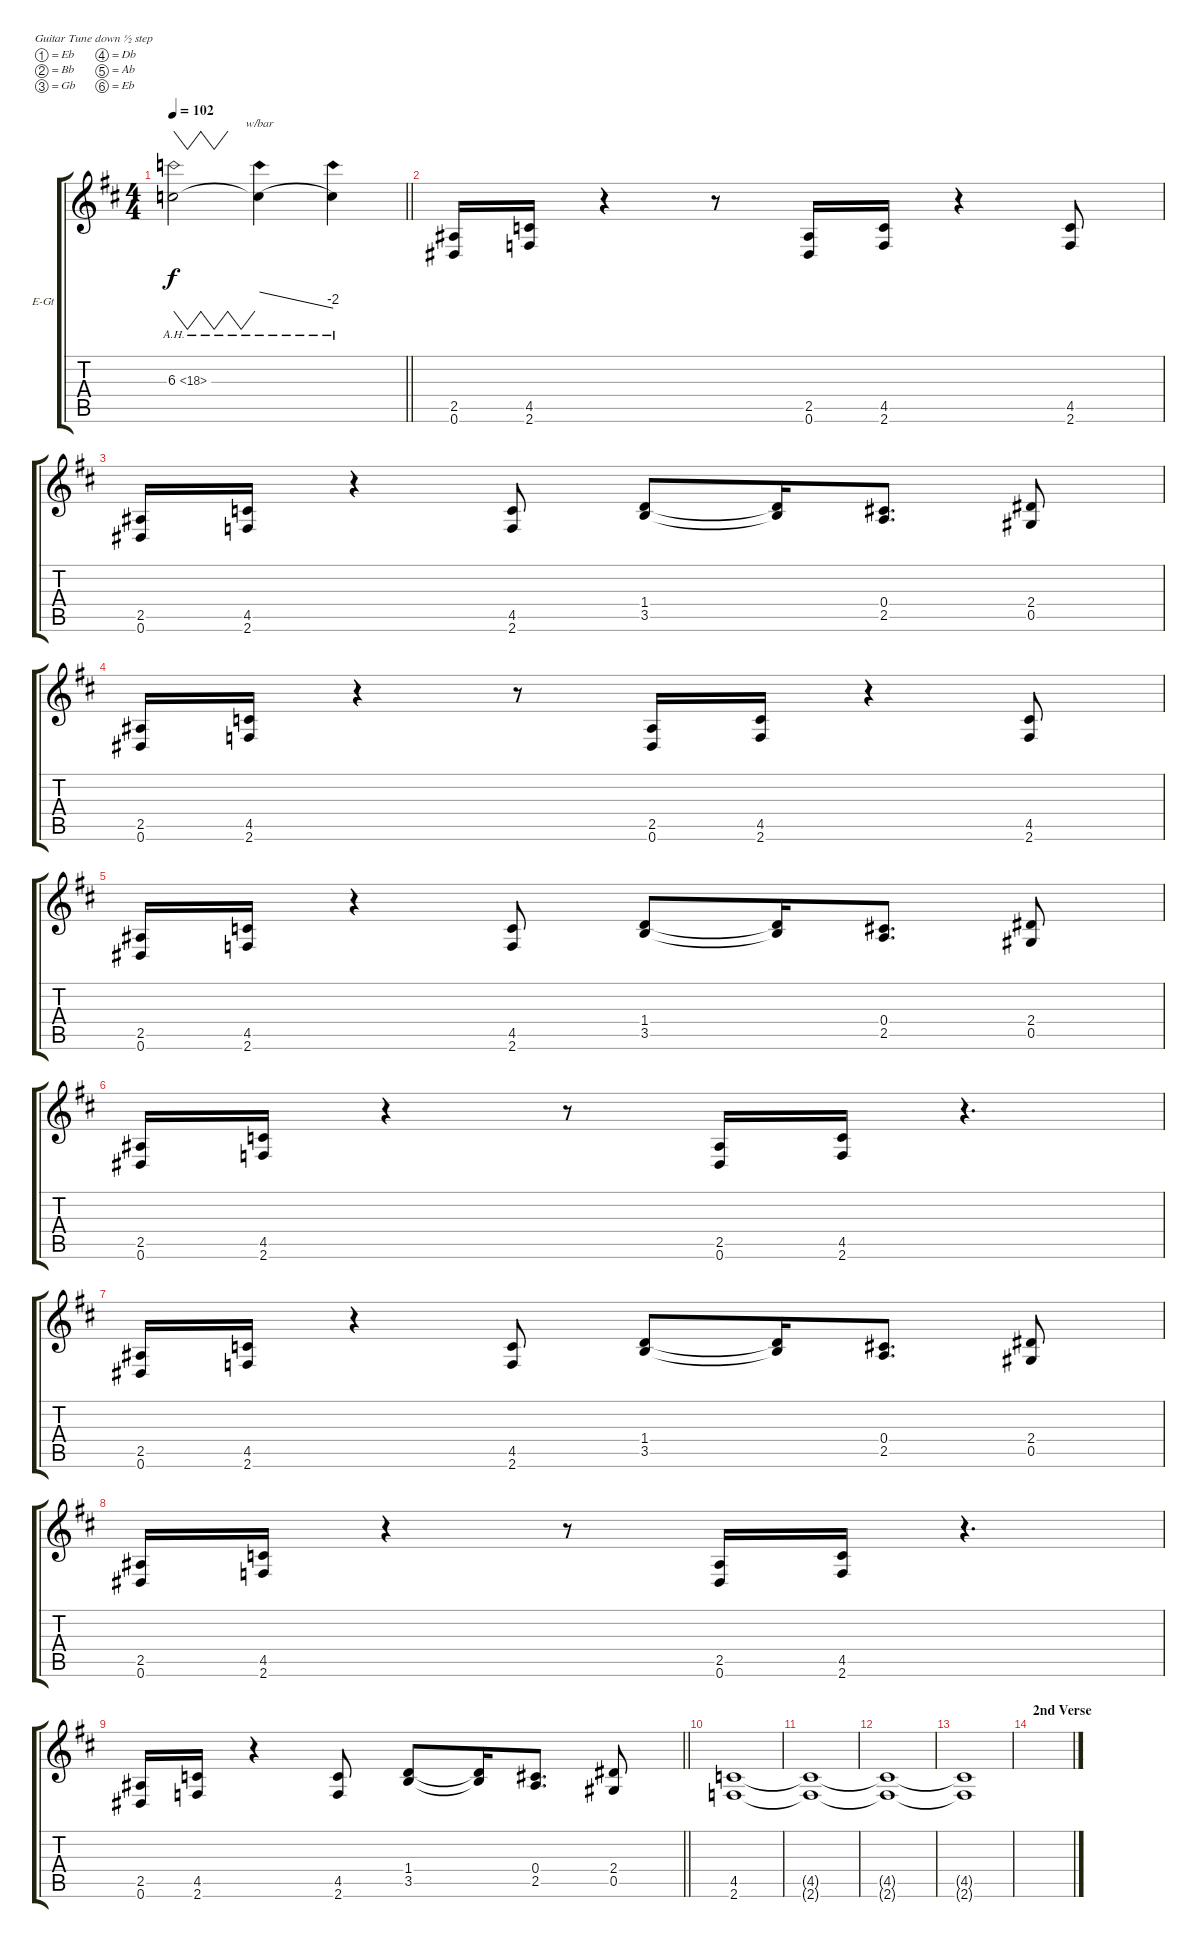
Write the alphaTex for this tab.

\bracketExtendMode groupsimilarinstruments
\firstSystemTrackNameOrientation horizontal
\otherSystemsTrackNameOrientation horizontal
\track ("Solo Gtr." "E-Gt") {instrument distortionguitar}
\staff {score tabs}
\tuning (Eb4 Bb3 Gb3 Db3 Ab2 Eb2)
\ts (4 4)
\tempo 102
\clef g2
\barLineRight lightlight
\ks d
6.3{ah 12 t}.2{vw dy f} 6.3{ah 12 t}.4{tbe (dive default 0 0 60 -8)} 6.3{ah 12 t}.4 |
(2.5 0.6).16 (4.5 2.6).16 r.4 r.8 (2.5 0.6).16 (4.5 2.6).16 r.4 (4.5 2.6).8 |
(2.5 0.6).16 (4.5 2.6).16 r.4 (4.5 2.6).8 (1.4 3.5).8 (1.4{t} 3.5{t}).16 (0.4 2.5).8{d} (2.4 0.5).8 |
(2.5 0.6).16 (4.5 2.6).16 r.4 r.8 (2.5 0.6).16 (4.5 2.6).16 r.4 (4.5 2.6).8 |
(2.5 0.6).16 (4.5 2.6).16 r.4 (4.5 2.6).8 (1.4 3.5).8 (1.4{t} 3.5{t}).16 (0.4 2.5).8{d} (2.4 0.5).8 |
(2.5 0.6).16 (4.5 2.6).16 r.4 r.8 (2.5 0.6).16 (4.5 2.6).16 r.4{d} |
(2.5 0.6).16 (4.5 2.6).16 r.4 (4.5 2.6).8 (1.4 3.5).8 (1.4{t} 3.5{t}).16 (0.4 2.5).8{d} (2.4 0.5).8 |
(2.5 0.6).16 (4.5 2.6).16 r.4 r.8 (2.5 0.6).16 (4.5 2.6).16 r.4{d} |
\barLineRight lightlight
(2.5 0.6).16 (4.5 2.6).16 r.4 (4.5 2.6).8 (1.4 3.5).8 (1.4{t} 3.5{t}).16 (0.4 2.5).8{d} (2.4 0.5).8 |
(4.5 2.6).1 |
(4.5{t} 2.6{t}).1 |
(4.5{t} 2.6{t}).1 |
(4.5{t} 2.6{t}).1 |
\section ("" "2nd Verse")
